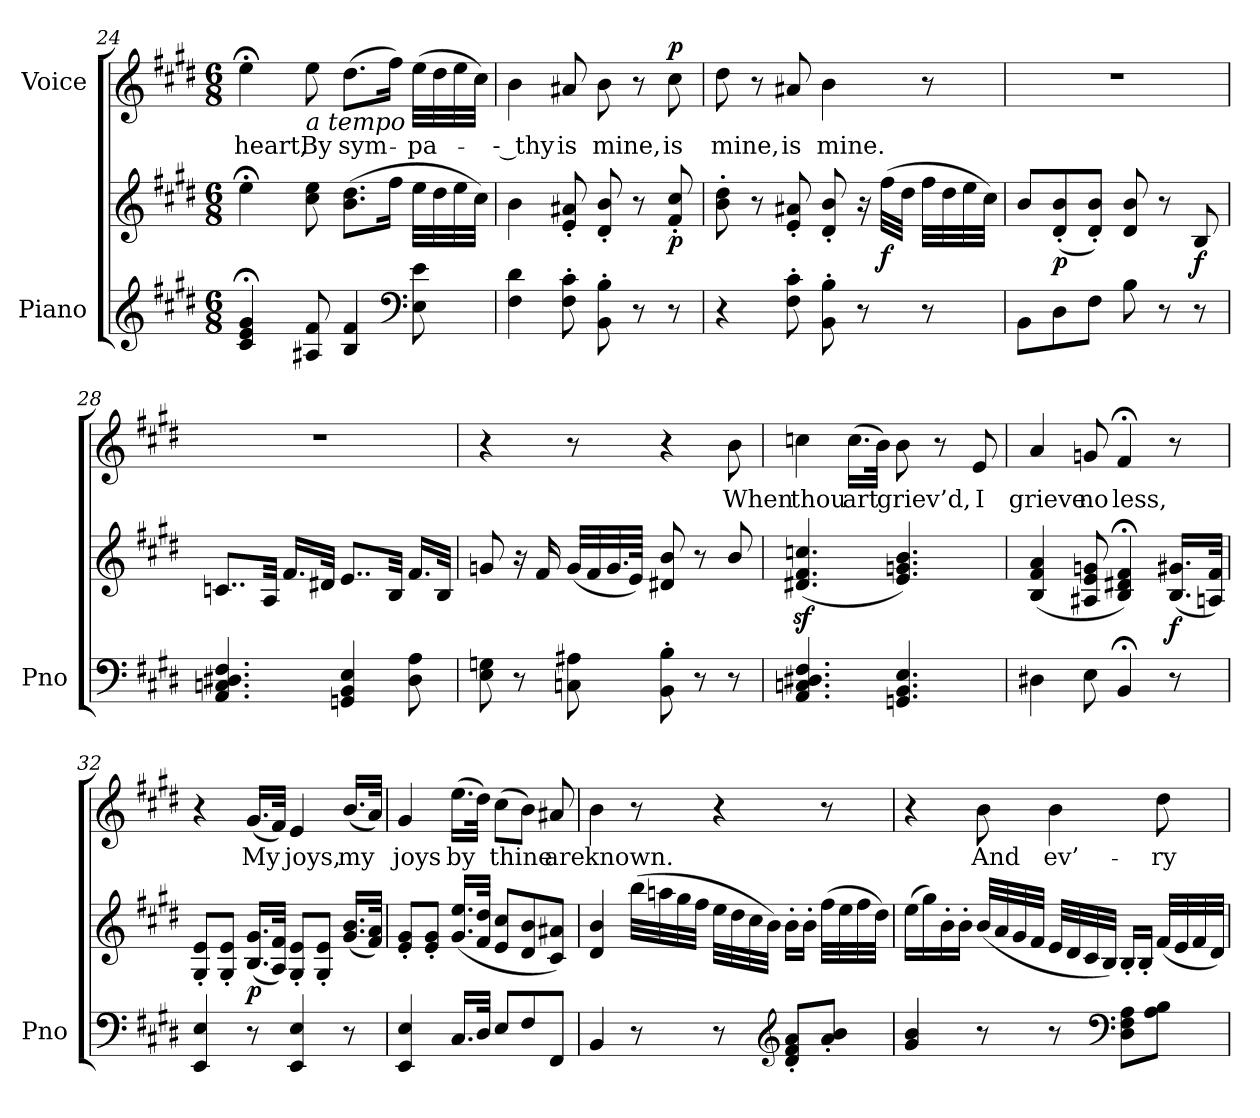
**kern	**kern	**dynam	**kern	**text	**dynam
*part2	*part2	*part2	*part1	*part1	*part1
*staff3	*staff2	*staff2/3	*staff1	*staff1	*staff1
*I"Piano	*	*	*I"Voice	*	*
*I'Pno	*	*	*	*	*
*clefG2	*clefG2	*	*clefG2	*	*
*k[f#c#g#d#]	*k[f#c#g#d#]	*	*k[f#c#g#d#]	*	*
*M6/8	*M6/8	*	*M6/8	*	*
=24	=24	=24	=24	=24	=24
!	!	!	!	!LO:LY:b	!
4c#/;< 4e/;< 4g#/;<	4ee;<\	.	4ee;<\	heart,	.
!	!	!	!LO:TX:b:i:t=a tempo	!	!
!	!	!	!	!LO:LY:b	!
8A#X/ 8f#/	8cc#\ 8ee\	.	8ee\	By	.
!	!	!	!	!LO:LY:b	!
4B/ 4f#/	(8.b\ 8.dd#\L	.	(8.dd#\L	sym-	.
.	16ff#\Jk	.	16ff#\Jk)	.	.
*clefF4	*	*	*	*	*
!	!	!	!	!LO:LY:b	!
8E\ 8e\	32ee\LLL	.	(32ee\LLL	-pa-	.
.	32dd#\	.	32dd#\	.	.
.	32ee\	.	32ee\	.	.
.	32cc#\JJJ)	.	32cc#\JJJ)	.	.
!!LO:LB:g=z
=25	=25	=25	=25	=25	=25
!	!	!	!	!LO:LY:b	!
4F#\ 4d#\	4b\	.	4b\	-- thy	.
!	!	!	!	!LO:LY:b	!
8F#\' 8c#\'	8e/' 8a#X/'	.	8a#X/	is	.
!	!	!	!	!LO:LY:b	!
8BB\' 8B\'	8d#/' 8b/'	.	8b\	mine,	.
8r	8r	.	8r	.	.
!	!	!LO:DY:b	!	!LO:LY:b	!LO:DY:a
8r	8f#/' 8cc#/'	p	8cc#\	is	p
=26	=26	=26	=26	=26	=26
!	!	!	!	!LO:LY:b	!
4r	8b\' 8dd#\'	.	8dd#\	mine,	.
.	8r	.	8r	.	.
!	!	!	!	!LO:LY:b	!
8F#\' 8c#\'	8e/' 8a#X/'	.	8a#X/	is	.
!	!	!	!	!LO:LY:b	!
8BB\' 8B\'	8d#/' 8b/'	.	4b\	mine.	.
8r	16r	.	.	.	.
!	!	!LO:DY:b	!	!	!
.	(32ff#\LLL	f	.	.	.
.	32dd#\JJJ	.	.	.	.
8r	32ff#\LLL	.	8r	.	.
.	32dd#\	.	.	.	.
.	32ee\	.	.	.	.
.	32cc#\JJJ)	.	.	.	.
=27	=27	=27	=27	=27	=27
8BB\L	8b/L	.	2.r	.	.
!	!	!LO:DY:b	!	!	!
8D#\	(8d#/' 8b/'	p	.	.	.
8F#\J	8d#/' 8b/'J)	.	.	.	.
8B\	8d#/ 8b/	.	.	.	.
8r	8r	.	.	.	.
!	!	!LO:DY:b	!	!	!
8r	8B/	f	.	.	.
!!LO:LB:g=z
=28	=28	=28	=28	=28	=28
4.AA/ 4.Cn/ 4.D#X/ 4.F#/	8..cn/L	.	2.r	.	.
.	32A/Jkk	.	.	.	.
.	16.f#/LL	.	.	.	.
.	32d#X/JJk	.	.	.	.
4GGn/ 4BB/ 4E/	8..e/L	.	.	.	.
.	32B/Jkk	.	.	.	.
8D#\ 8A\	16.f#/LL	.	.	.	.
.	32B/JJk	.	.	.	.
=29	=29	=29	=29	=29	=29
8E\ 8Gn\	8gn/	.	4r	.	.
8r	16r	.	.	.	.
.	16f#/	.	.	.	.
8Cn\ 8A#X\	(32g/LLL	.	8r	.	.
.	32f#/	.	.	.	.
.	32.g/	.	.	.	.
.	64e/JJJk)	.	.	.	.
8BB\' 8B\'	8d#X/ 8b/	.	4r	.	.
8r	8r	.	.	.	.
!	!	!	!	!LO:LY:b	!
8r	8b/	.	8b\	When	.
=30	=30	=30	=30	=30	=30
!	!	!	!	!LO:LY:b	!
4.AA/ 4.Cn/ 4.D#X/ 4.F#/	(>4.d#X/z< 4.f#/z< 4.ccn/z<	.	4ccn\	thou	.
!	!	!	!	!LO:LY:b	!
.	.	.	(16.cc\LL	art	.
.	.	.	32b\JJk)	.	.
!	!	!	!	!LO:LY:b	!
4.GGn/ 4.BB/ 4.E/	4.e/ 4.gn/ 4.b/)	.	8b\	griev’d,	.
.	.	.	8r	.	.
!	!	!	!	!LO:LY:b	!
.	.	.	8e/	I	.
!!LO:PB:g=z
=31	=31	=31	=31	=31	=31
!	!	!	!	!LO:LY:b	!
4D#X\	(4B/ 4f#/ 4a/	.	4a/	grieve	.
!	!	!	!	!LO:LY:b	!
8E\	8A#X/ 8e/ 8gn/	.	8gn/	no	.
!	!	!	!	!LO:LY:b	!
4BB;</	4B/;< 4d#X/;< 4f#/;<)	.	4f#;</	less,	.
!	!	!LO:DY:b	!	!	!
8r	(16.B/ 16.g#X/LL	f	8r	.	.
.	32An/ 32f#/JJk)	.	.	.	.
=32	=32	=32	=32	=32	=32
4EE/ 4E/	8G#/' 8e/'L	.	4r	.	.
.	8G#/' 8e/'J	.	.	.	.
!	!	!LO:DY:b	!	!LO:LY:b	!
8r	(16.B/ 16.g#/LL	p	(16.g#/LL	My	.
.	32A/ 32f#/JJk)	.	32f#/JJk)	.	.
!	!	!	!	!LO:LY:b	!
4EE/ 4E/	8G#/' 8e/'L	.	4e/	joys,	.
.	8G#/' 8e/'J	.	.	.	.
!	!	!	!	!LO:LY:b	!
8r	(16.g#/ 16.b/LL	.	(16.b/LL	my	.
.	32f#/ 32a/JJk)	.	32a/JJk)	.	.
=33	=33	=33	=33	=33	=33
!	!	!	!	!LO:LY:b	!
4EE/ 4E/	8e/' 8g#/'L	.	4g#/	joys	.
.	8e/' 8g#/'J	.	.	.	.
!	!	!	!	!LO:LY:b	!
16.C#/LL	(16.g#/ 16.ee/LL	.	(16.ee\LL	by	.
32D#/JJk	32f#/ 32dd#/JJk	.	32dd#\JJk)	.	.
!	!	!	!	!LO:LY:b	!
8E/L	8e/ 8cc#/L	.	(8cc#\L	thine	.
8F#/	8d#/ 8b/	.	8b\J)	.	.
!	!	!	!	!LO:LY:b	!
8FF#/J	8c#/ 8a#X/J)	.	8a#X/	are	.
!!LO:LB:g=z
=34	=34	=34	=34	=34	=34
!	!	!	!	!LO:LY:b	!
4BB/	4d#/ 4b/	.	4b\	known.	.
8r	(32bb\LLL	.	8r	.	.
.	32aan\	.	.	.	.
.	32gg#\	.	.	.	.
.	32ff#\JJJ	.	.	.	.
8r	32ee\LLL	.	4r	.	.
.	32dd#\	.	.	.	.
.	32cc#\	.	.	.	.
.	32b\JJJ)	.	.	.	.
*clefG2	*	*	*	*	*
8d#/' 8f#/' 8a/'L	16b'\LL	.	.	.	.
.	16b'\JJ	.	.	.	.
8a/' 8b/'J	(32ff#\LLL	.	8r	.	.
.	32ee\	.	.	.	.
.	32ff#\	.	.	.	.
.	32dd#\JJJ)	.	.	.	.
!!LO:LB:g=z
=35	=35	=35	=35	=35	=35
4g#/ 4b/	(16ee\LL	.	4r	.	.
.	16gg#\)	.	.	.	.
.	16b'\	.	.	.	.
.	16b'\JJ	.	.	.	.
!	!	!	!	!LO:LY:b	!
8r	(32b/LLL	.	8b\	And	.
.	32a/	.	.	.	.
.	32g#/	.	.	.	.
.	32f#/JJJ	.	.	.	.
!	!	!	!	!LO:LY:b	!
8r	32e/LLL	.	4b\	ev’-	.
.	32d#/	.	.	.	.
.	32c#/	.	.	.	.
.	32B/JJJ)	.	.	.	.
*clefF4	*	*	*	*	*
8D#\ 8F#\ 8A\L	16B'/LL	.	.	.	.
.	16B'/JJ	.	.	.	.
!	!	!	!	!LO:LY:b	!
8A\ 8B\J	(32f#/LLL	.	8dd#\	-ry	.
.	32e/	.	.	.	.
.	32f#/	.	.	.	.
.	32d#/JJJ)	.	.	.	.
=	=	=	=	=	=
*-	*-	*-	*-	*-	*-
